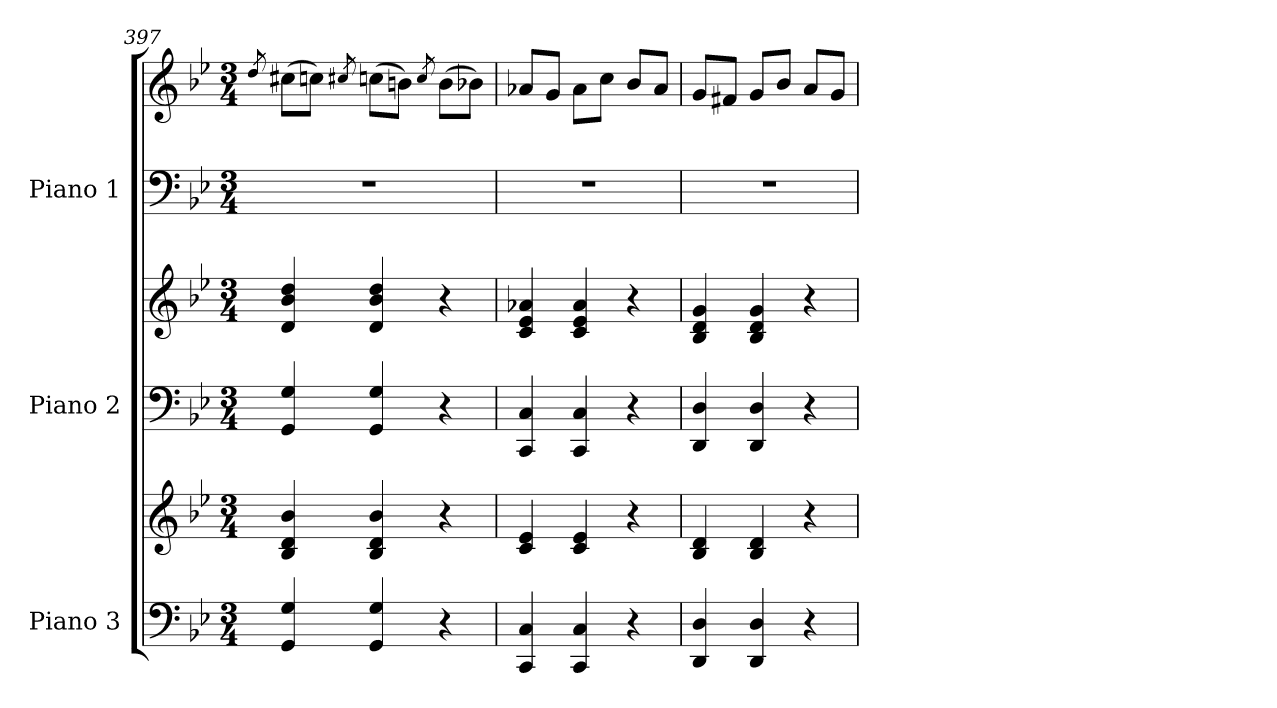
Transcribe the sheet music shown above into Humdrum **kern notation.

**kern	**kern	**kern	**kern	**kern	**kern
*part3	*part3	*part2	*part2	*part1	*part1
*staff6	*staff5	*staff4	*staff3	*staff2	*staff1
*I"Piano 3	*	*I"Piano 2	*	*I"Piano 1	*
*I'Pno. 3	*	*I'Pno. 2	*	*I'Pno. 1	*
*clefF4	*clefG2	*clefF4	*clefG2	*clefF4	*clefG2
*k[b-e-]	*k[b-e-]	*k[b-e-]	*k[b-e-]	*k[b-e-]	*k[b-e-]
*M3/4	*M3/4	*M3/4	*M3/4	*M3/4	*M3/4
=397	=397	=397	=397	=397	=397
.	.	.	.	.	8qdd/
4GG/ 4G/	4B-/ 4d/ 4b-/	4GG/ 4G/	4d/ 4b-/ 4dd/	2.r	(>8cc#X\L
.	.	.	.	.	8ccn\J)
.	.	.	.	.	8qcc#X/
4GG/ 4G/	4B-/ 4d/ 4b-/	4GG/ 4G/	4d/ 4b-/ 4dd/	.	(>8ccn\L
.	.	.	.	.	8bn\J)
.	.	.	.	.	8qcc/
4r	4r	4r	4r	.	(>8b\L
.	.	.	.	.	8b-X\J)
=398	=398	=398	=398	=398	=398
4CC/ 4C/	4c/ 4e-/	4CC/ 4C/	4c/ 4e-/ 4a-X/	2.r	8a-X/L
.	.	.	.	.	8g/J
4CC/ 4C/	4c/ 4e-/	4CC/ 4C/	4c/ 4e-/ 4a-/	.	8a-\L
.	.	.	.	.	8cc\J
4r	4r	4r	4r	.	8b-/L
.	.	.	.	.	8a-/J
!!LO:PB:g=z
=399	=399	=399	=399	=399	=399
4DD/ 4D/	4B-/ 4d/	4DD/ 4D/	4B-/ 4d/ 4g/	2.r	8g/L
.	.	.	.	.	8f#X/J
4DD/ 4D/	4B-/ 4d/	4DD/ 4D/	4B-/ 4d/ 4g/	.	8g/L
.	.	.	.	.	8b-/J
4r	4r	4r	4r	.	8a/L
.	.	.	.	.	8g/J
=	=	=	=	=	=
*-	*-	*-	*-	*-	*-
